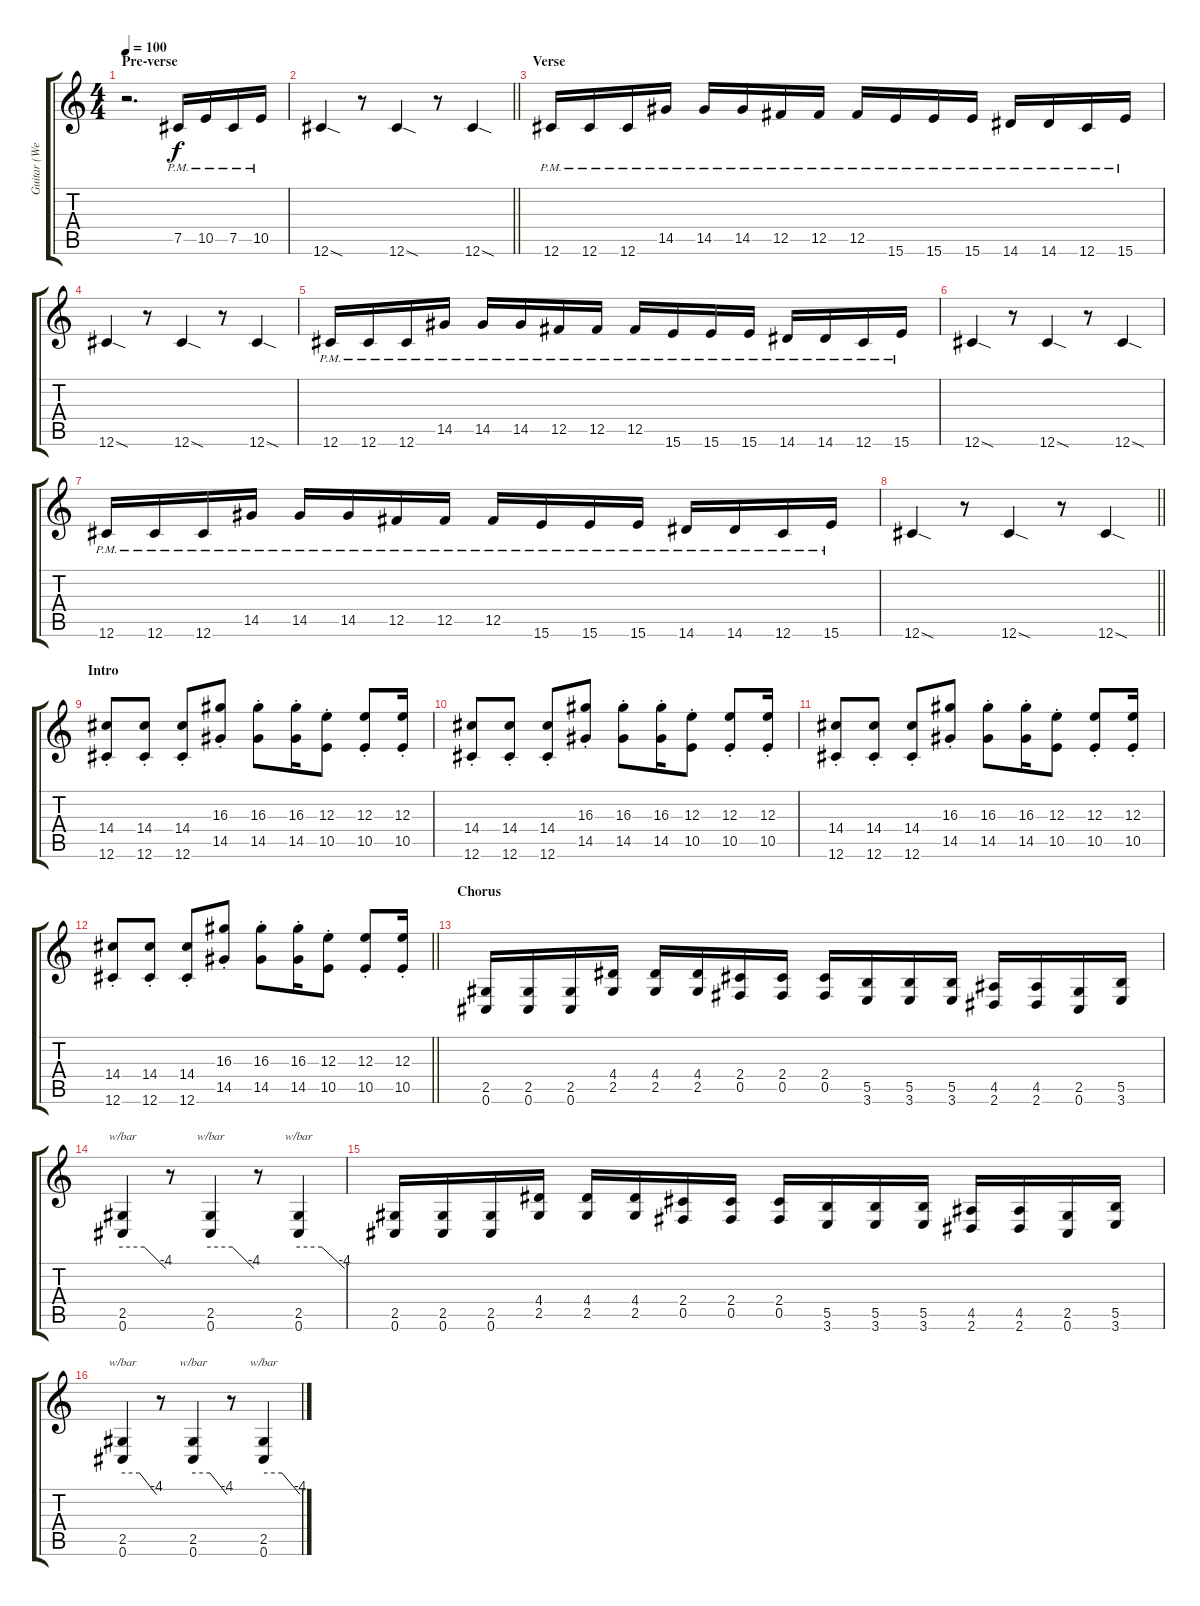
\track ("Guitar (Wes Borland)" "Guitar (We") {instrument distortionguitar}
\staff {score tabs}
\tuning (Db4 Ab3 E3 B2 Gb2 Db2) {hide}
\ts (4 4)
\section ("" "Pre-verse")
\tempo 100
\clef g2
\ks c
r.2{d dy f instrument electricguitarmuted} 7.5{pm}.16 10.5{pm}.16 7.5{pm}.16 10.5{pm}.16 |
\barLineRight lightlight
12.6{sod}.4 r.8 12.6{sod}.4 r.8 12.6{sod}.4 |
\section ("" "Verse")
12.6{pm}.16 12.6{pm}.16 12.6{pm}.16 14.5{pm}.16 14.5{pm}.16 14.5{pm}.16 12.5{pm}.16 12.5{pm}.16 12.5{pm}.16 15.6{pm}.16 15.6{pm}.16 15.6{pm}.16 14.6{pm}.16 14.6{pm}.16 12.6{pm}.16 15.6{pm}.16 |
12.6{sod}.4 r.8 12.6{sod}.4 r.8 12.6{sod}.4 |
12.6{pm}.16 12.6{pm}.16 12.6{pm}.16 14.5{pm}.16 14.5{pm}.16 14.5{pm}.16 12.5{pm}.16 12.5{pm}.16 12.5{pm}.16 15.6{pm}.16 15.6{pm}.16 15.6{pm}.16 14.6{pm}.16 14.6{pm}.16 12.6{pm}.16 15.6{pm}.16 |
12.6{sod}.4 r.8 12.6{sod}.4 r.8 12.6{sod}.4 |
12.6{pm}.16 12.6{pm}.16 12.6{pm}.16 14.5{pm}.16 14.5{pm}.16 14.5{pm}.16 12.5{pm}.16 12.5{pm}.16 12.5{pm}.16 15.6{pm}.16 15.6{pm}.16 15.6{pm}.16 14.6{pm}.16 14.6{pm}.16 12.6{pm}.16 15.6{pm}.16 |
\barLineRight lightlight
12.6{sod}.4 r.8 12.6{sod}.4 r.8 12.6{sod}.4 |
\section ("" "Intro")
(14.4{st} 12.6{st}).8{instrument distortionguitar} (14.4{st} 12.6{st}).8 (14.4{st} 12.6{st}).8 (16.3{st} 14.5{st}).8 (16.3{st} 14.5{st}).8 (16.3{st} 14.5{st}).16 (12.3{st} 10.5{st}).8 (12.3{st} 10.5{st}).8 (12.3{st} 10.5{st}).16 |
(14.4{st} 12.6{st}).8 (14.4{st} 12.6{st}).8 (14.4{st} 12.6{st}).8 (16.3{st} 14.5{st}).8 (16.3{st} 14.5{st}).8 (16.3{st} 14.5{st}).16 (12.3{st} 10.5{st}).8 (12.3{st} 10.5{st}).8 (12.3{st} 10.5{st}).16 |
(14.4{st} 12.6{st}).8 (14.4{st} 12.6{st}).8 (14.4{st} 12.6{st}).8 (16.3{st} 14.5{st}).8 (16.3{st} 14.5{st}).8 (16.3{st} 14.5{st}).16 (12.3{st} 10.5{st}).8 (12.3{st} 10.5{st}).8 (12.3{st} 10.5{st}).16 |
\barLineRight lightlight
(14.4{st} 12.6{st}).8 (14.4{st} 12.6{st}).8 (14.4{st} 12.6{st}).8 (16.3{st} 14.5{st}).8 (16.3{st} 14.5{st}).8 (16.3{st} 14.5{st}).16 (12.3{st} 10.5{st}).8 (12.3{st} 10.5{st}).8 (12.3{st} 10.5{st}).16 |
\section ("" "Chorus")
(2.5 0.6).16 (2.5 0.6).16 (2.5 0.6).16 (4.4 2.5).16 (4.4 2.5).16 (4.4 2.5).16 (2.4 0.5).16 (2.4 0.5).16 (2.4 0.5).16 (5.5 3.6).16 (5.5 3.6).16 (5.5 3.6).16 (4.5 2.6).16 (4.5 2.6).16 (2.5 0.6).16 (5.5 3.6).16 |
(2.5 0.6).4{tbe (custom default 0 0 30 0 60 -16)} r.8 (2.5 0.6).4{tbe (custom default 0 0 30 0 60 -16)} r.8 (2.5 0.6).4{tbe (custom default 0 0 30 0 60 -16)} |
(2.5 0.6).16 (2.5 0.6).16 (2.5 0.6).16 (4.4 2.5).16 (4.4 2.5).16 (4.4 2.5).16 (2.4 0.5).16 (2.4 0.5).16 (2.4 0.5).16 (5.5 3.6).16 (5.5 3.6).16 (5.5 3.6).16 (4.5 2.6).16 (4.5 2.6).16 (2.5 0.6).16 (5.5 3.6).16 |
(2.5 0.6).4{tbe (custom default 0 0 30 0 60 -16)} r.8 (2.5 0.6).4{tbe (custom default 0 0 30 0 60 -16)} r.8 (2.5 0.6).4{tbe (custom default 0 0 30 0 60 -16)}
